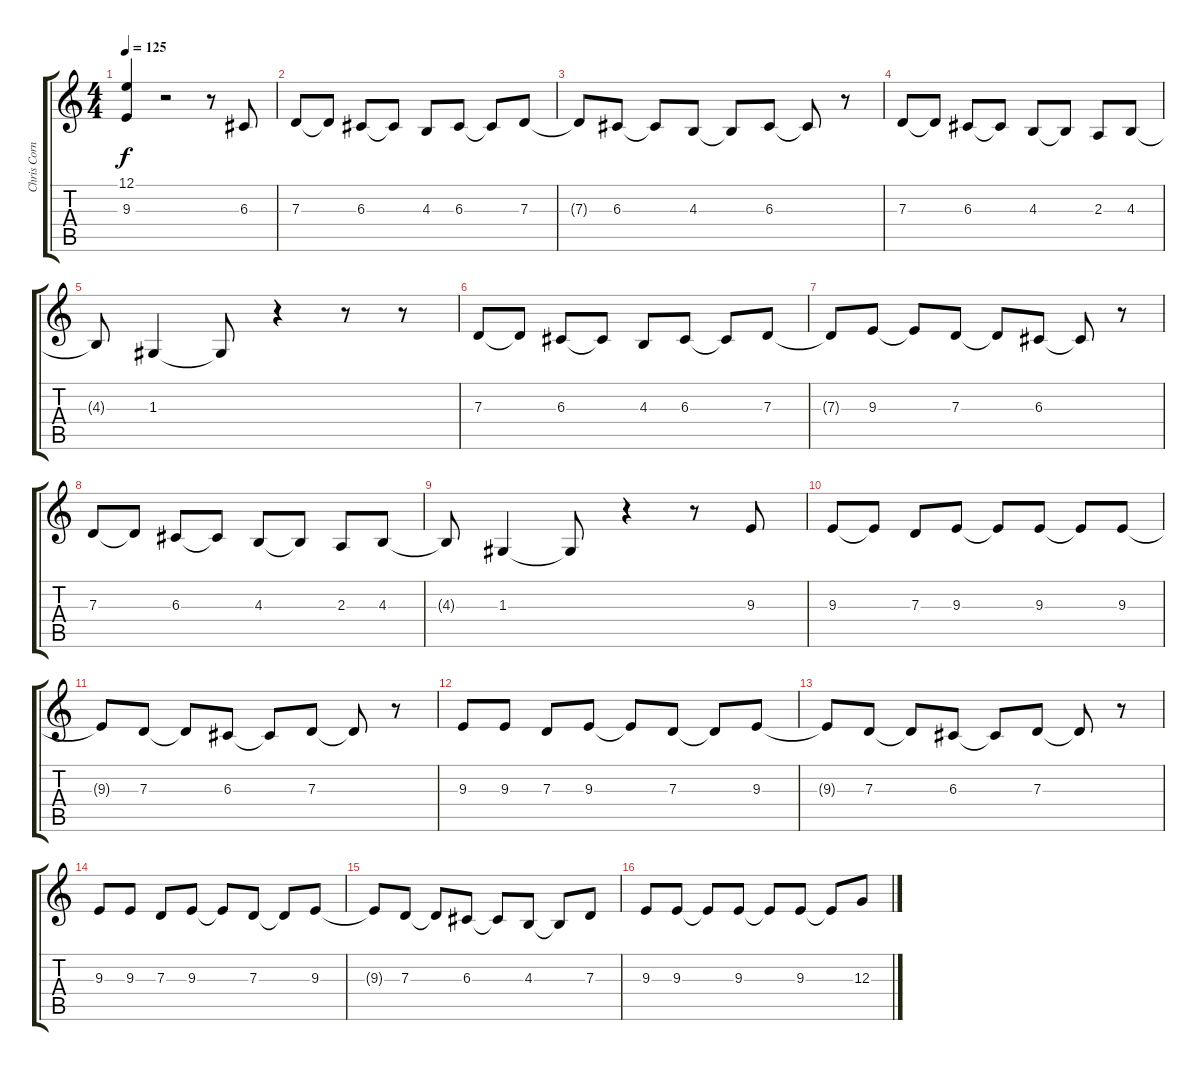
\track ("Chris Cornell - Vocals" "Chris Corn") {instrument tenorsax}
\staff {score tabs}
\tuning (E4 B3 G3 D3 A2 D2) {hide}
\ts (4 4)
\tempo 125
\clef g2
\ks c
(12.1{t} 9.3{t}).4{dy f} r.2 r.8 6.3.8 |
7.3.8 7.3{t}.8 6.3.8 6.3{t}.8 4.3.8 6.3.8 6.3{t}.8 7.3.8 |
7.3{t}.8 6.3.8 6.3{t}.8 4.3.8 4.3{t}.8 6.3.8 6.3{t}.8 r.8 |
7.3.8 7.3{t}.8 6.3.8 6.3{t}.8 4.3.8 4.3{t}.8 2.3.8 4.3.8 |
4.3{t}.8 1.3.4 1.3{t}.8 r.4 r.8 r.8 |
7.3.8 7.3{t}.8 6.3.8 6.3{t}.8 4.3.8 6.3.8 6.3{t}.8 7.3.8 |
7.3{t}.8 9.3.8 9.3{t}.8 7.3.8 7.3{t}.8 6.3.8 6.3{t}.8 r.8 |
7.3.8 7.3{t}.8 6.3.8 6.3{t}.8 4.3.8 4.3{t}.8 2.3.8 4.3.8 |
4.3{t}.8 1.3.4 1.3{t}.8 r.4 r.8 9.3.8 |
9.3.8 9.3{t}.8 7.3.8 9.3.8 9.3{t}.8 9.3.8 9.3{t}.8 9.3.8 |
9.3{t}.8 7.3.8 7.3{t}.8 6.3.8 6.3{t}.8 7.3.8 7.3{t}.8 r.8 |
9.3.8 9.3.8 7.3.8 9.3.8 9.3{t}.8 7.3.8 7.3{t}.8 9.3.8 |
9.3{t}.8 7.3.8 7.3{t}.8 6.3.8 6.3{t}.8 7.3.8 7.3{t}.8 r.8 |
9.3.8 9.3.8 7.3.8 9.3.8 9.3{t}.8 7.3.8 7.3{t}.8 9.3.8 |
9.3{t}.8 7.3.8 7.3{t}.8 6.3.8 6.3{t}.8 4.3.8 4.3{t}.8 7.3.8 |
9.3.8 9.3.8 9.3{t}.8 9.3.8 9.3{t}.8 9.3.8 9.3{t}.8 12.3.8
